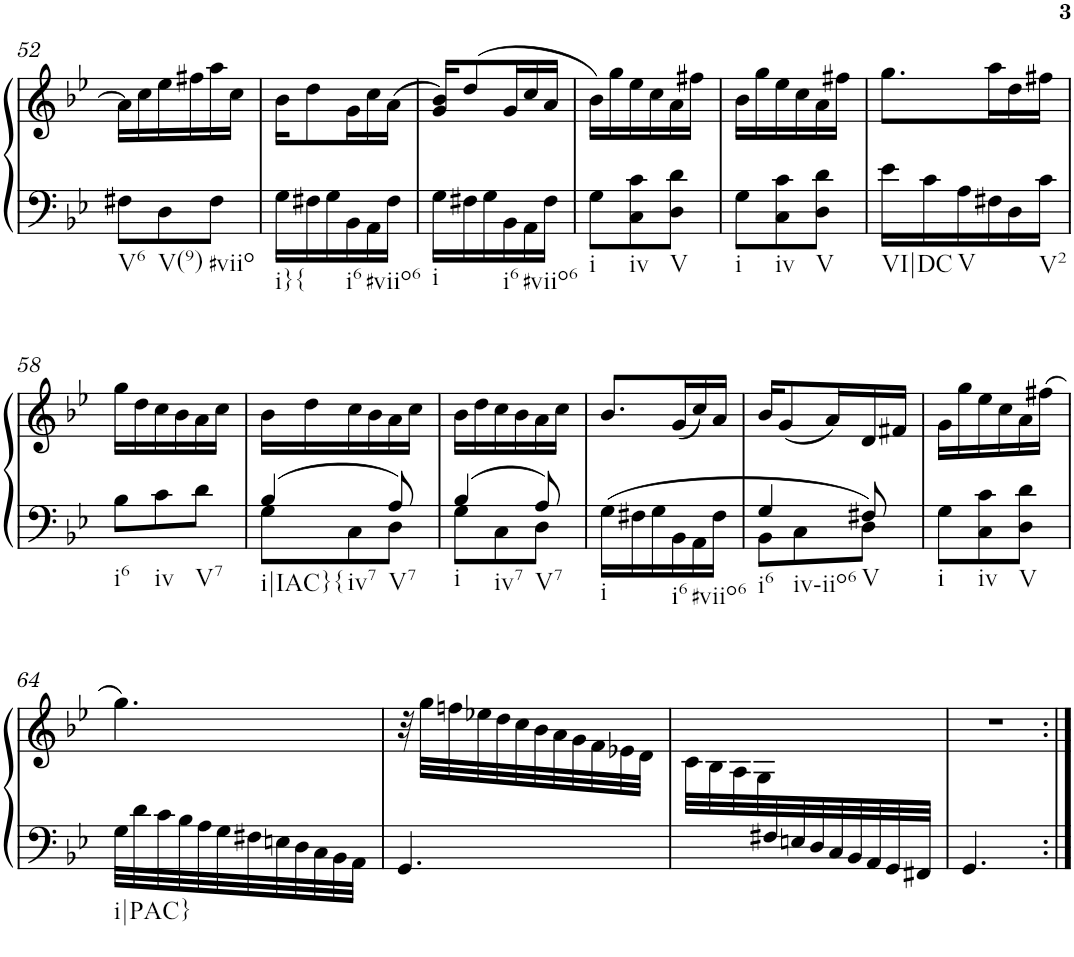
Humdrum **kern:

**kern	**kern
*part1	*part1
*staff2	*staff1
*I"Piano	*
*I'Pno	*
!!LO:PB:g=z
*clefF4	*clefG2
*k[b-e-]	*k[b-e-]
*g:	*g:
*M3/8	*M3/8
=52	=52
!LO:TX:b:t=V6	!
8F#X\L	16a\LL]
.	16cc\
!LO:TX:b:t=V(9)	!
8D\	16ee-\
.	16ff#X\
!LO:TX:b:t=#viio	!
8F#\J	16aa\
.	16cc\JJ
=53	=53
!LO:TX:b:t=i}{	!
16G\LL	16b-\KL
16F#X\	8dd\
16G\	.
!LO:TX:b:t=i6	!
16BB-\	16g\L
!LO:TX:b:t=#viio6	!
16AA\	16cc\
16F#\JJ	(>16a\JJ
=54	=54
!LO:TX:b:t=i	!
16G\LL	16g/ 16b-/KL)
16F#X\	(>8dd/
16G\	.
!LO:TX:b:t=i6	!
16BB-\	16g/L
!LO:TX:b:t=#viio6	!
16AA\	16cc/
16F#\JJ	16a/JJ
=55	=55
!LO:TX:b:t=i	!
8G\L	16b-\LL)
.	16gg\
!LO:TX:b:t=iv	!
8C\ 8c\	16ee-\
.	16cc\
!LO:TX:b:t=V	!
8D\ 8d\J	16a\
.	16ff#X\JJ
=56	=56
!LO:TX:b:t=i	!
8G\L	16b-\LL
.	16gg\
!LO:TX:b:t=iv	!
8C\ 8c\	16ee-\
.	16cc\
!LO:TX:b:t=V	!
8D\ 8d\J	16a\
.	16ff#X\JJ
=57	=57
!LO:TX:b:t=VI|DC	!
16e-\LL	8.gg\L
16c\	.
!LO:TX:b:t=V	!
16A\	.
16F#X\	16aa\L
16D\	16dd\
!LO:TX:b:t=V2	!
16c\JJ	16ff#X\JJ
!!LO:LB:g=z
=58	=58
!LO:TX:b:t=i6	!
8B-\L	16gg\LL
.	16dd\
!LO:TX:b:t=iv	!
8c\	16cc\
.	16b-\
!LO:TX:b:t=V7	!
8d\J	16a\
.	16cc\JJ
=59	=59
*^	*
!LO:TX:b:t=i|IAC}{	!	!
!LO:TX:b:t=iv7	!	!
4B-/	8G\L	16b-\LL
.	.	16dd\
.	8C\	16cc\
.	.	16b-\
!LO:TX:b:t=V7	!	!
8A/	8D\J	16a\
.	.	16cc\JJ
=60	=60	=60
!LO:TX:b:t=i	!	!
!LO:TX:b:t=iv7	!	!
4B-/	8G\L	16b-\LL
.	.	16dd\
.	8C\	16cc\
.	.	16b-\
!LO:TX:b:t=V7	!	!
8A/	8D\J	16a\
.	.	16cc\JJ
*v	*v	*
=61	=61
!LO:TX:b:t=i	!
16G\LL	8.b-/L
16F#X\	.
16G\	.
!LO:TX:b:t=i6	!
16BB-\	(<16g/L
!LO:TX:b:t=#viio6	!
16AA\	16cc/)
16F#\JJ	16a/JJ
=62	=62
*^	*
!LO:TX:b:t=i6	!	!
!LO:TX:b:t=iv-iio6	!	!
4G/	8BB-\L	16b-/KL
.	.	(<8g/
.	8C\	.
.	.	16a/L)
!LO:TX:b:t=V	!	!
8F#X/	8D\J	16d/
.	.	16f#X/JJ
*v	*v	*
=63	=63
!LO:TX:b:t=i	!
8G\L	16g\LL
.	16gg\
!LO:TX:b:t=iv	!
8C\ 8c\	16ee-\
.	16cc\
!LO:TX:b:t=V	!
8D\ 8d\J	16a\
.	(>16ff#X\JJ
!!LO:LB:g=z
=64	=64
!LO:TX:b:t=i|PAC}	!
32G\LLL	4.gg\)
32d\	.
32c\	.
32B-\	.
32A\	.
32G\	.
32F#X\	.
32En\	.
32D\	.
32C\	.
32BB-\	.
32AA\JJJ	.
=65	=65
4.GG/	32r
.	32gg\LLL
.	32ffn\
.	32ee-X\
.	32dd\
.	32cc\
.	32b-\
.	32a\
.	32g\
.	32f\
.	32e-X\
.	32d\JJJ
=66	=66
*^	*
8ryy	4.ryy	32c\LLL
.	.	32B-\
.	.	32A\
.	.	32G\
32F#X/	.	4ryy
32En/	.	.
32D/	.	.
32C/	.	.
32BB-/	.	.
32AA/	.	.
32GG/	.	.
32FF#X/JJJ	.	.
*v	*v	*
=67	=67
4.GG/	4.r
=:|!	=:|!
*-	*-
